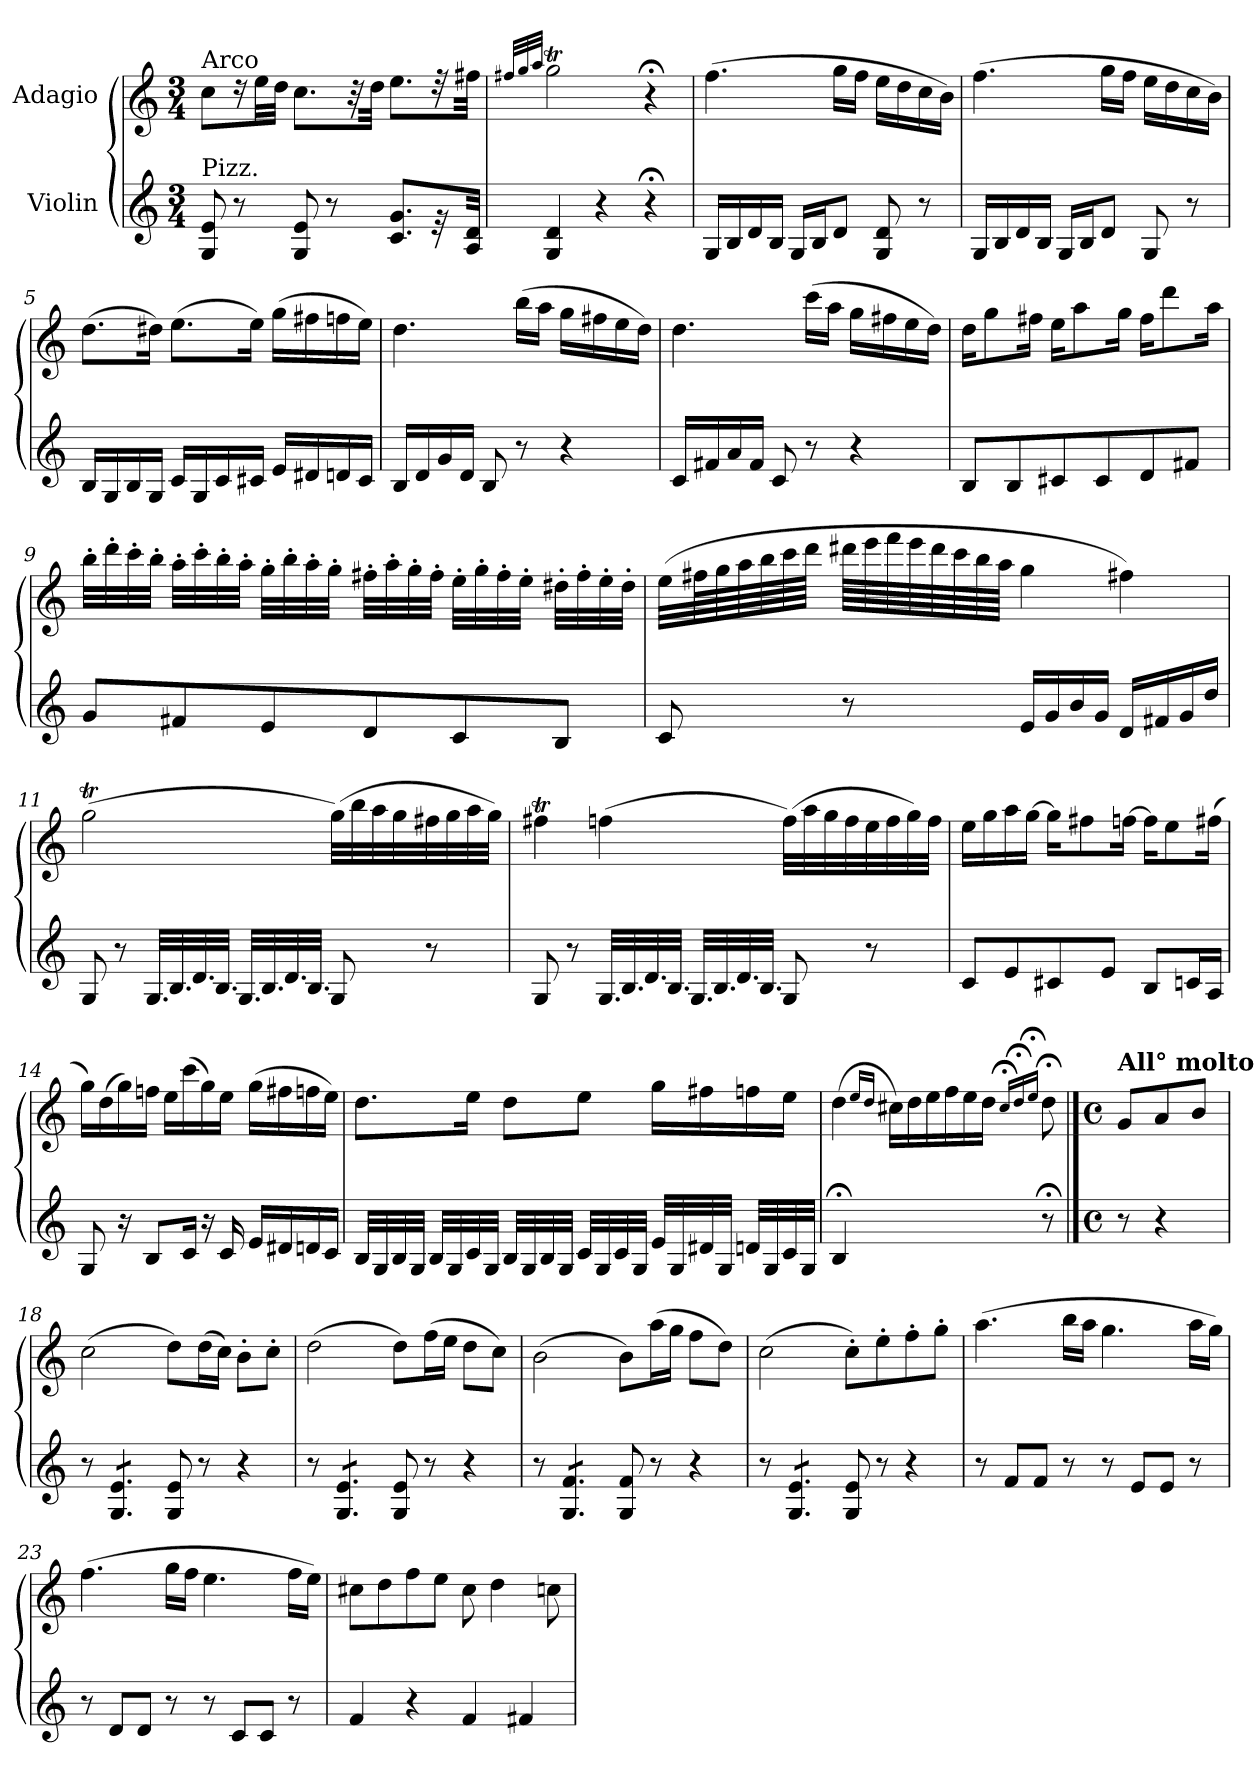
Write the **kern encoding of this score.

**kern	**kern
*part2	*part1
*staff2	*staff1
*I"Violin	*I"Adagio
*clefG2	*clefG2
*k[]	*k[]
*M3/4	*M3/4
*MM50	*MM50
=1	=1
!	!LO:TX:a:t=Arco
!LO:TX:a:t=Pizz.	!
8G/ 8e/	8cc\L
8r	16r
.	32ee\LL
.	32dd\JJJ
8G/ 8e/	8.cc\L
8r	.
.	32r
.	32dd\Jkk
8.c/ 8.g/L	8.ee\L
32r	32r
32A/ 32d/Jkk	32ff#X\Jkk
=2	=2
.	32qff#X/LLL
.	32qgg/
.	32qaa/JJJ
4G/ 4d/	2ggT\
4r	.
4r;<	4r;<
=3	=3
16G/LL	(>4.ff\
16B/	.
16d/	.
16B/JJ	.
16G/LL	.
16B/J	.
8d/J	16gg\LL
.	16ff\JJ
8G/ 8d/	16ee\LL
.	16dd\
8r	16cc\
.	16b\JJ)
=4	=4
16G/LL	(>4.ff\
16B/	.
16d/	.
16B/JJ	.
16G/LL	.
16B/J	.
8d/J	16gg\LL
.	16ff\JJ
8G/	16ee\LL
.	16dd\
8r	16cc\
.	16b\JJ)
=5	=5
16B/LL	(>8.dd\L
16G/	.
16B/	.
16G/JJ	16dd#X\Jk)
16c/LL	(>8.ee\L
16G/	.
16c/	.
16c#X/JJ	16ee\Jk)
16e/LL	(>16gg\LL
16d#X/	16ff#X\
16dn/	16ffn\
16c#/JJ	16ee\JJ)
!!LO:LB:g=z
=6	=6
16B/LL	4.dd\
16d/	.
16g/	.
16d/JJ	.
8B/	.
8r	(>16bb\LL
.	16aa\JJ
4r	16gg\LL
.	16ff#X\
.	16ee\
.	16dd\JJ)
=7	=7
16c/LL	4.dd\
16f#X/	.
16a/	.
16f#/JJ	.
8c/	.
8r	(>16ccc\LL
.	16aa\JJ
4r	16gg\LL
.	16ff#X\
.	16ee\
.	16dd\JJ)
=8	=8
8B/L	16dd\KL
.	8gg\
8B/	.
.	16ff#X\Jk
8c#X/	16ee\KL
.	8aa\
8c#/	.
.	16gg\Jk
8d/	16ff#\KL
.	8ddd\
8f#X/J	.
.	16aa\Jk
=9	=9
8g/L	32bb'\LLL
.	32ddd'\
.	32ccc'\
.	32bb'\JJJ
8f#X/	32aa'\LLL
.	32ccc'\
.	32bb'\
.	32aa'\JJJ
8e/	32gg'\LLL
.	32bb'\
.	32aa'\
.	32gg'\JJJ
8d/	32ff#X'\LLL
.	32aa'\
.	32gg'\
.	32ff#'\JJJ
8c/	32ee'\LLL
.	32gg'\
.	32ff#'\
.	32ee'\JJJ
8B/J	32dd#X'\LLL
.	32ff#'\
.	32ee'\
.	32dd#'\JJJ
!!LO:LB:g=z
=10	=10
8c/	(>32ee\LLL
.	64ff#X\L
.	64gg\
.	64aa\
.	64bb\
.	64ccc\
.	64ddd\JJJJ
8r	64ddd#X\LLLL
.	64eee\
.	64fff\
.	64eee\
.	64ddd#\
.	64ccc\
.	64bb\
.	64aa\JJJJ
16e/LL	4gg\
16g/	.
16b/	.
16g/JJ	.
16d/LL	4ff#X\)
16f#X/	.
16g/	.
16dd/JJ	.
=11	=11
8G/	(>2ggT\
8r	.
*Xtuplet	*
48.G/LL	.
48.B/	.
48.d/	.
48.B/JJ	.
48.G/LL	.
48.B/	.
48.d/	.
48.B/JJ	.
8G/	(>32gg\LLL)
.	32bb\
.	32aa\
.	32gg\
8r	32ff#X\
.	32gg\
.	32aa\
.	32gg\JJJ)
=12	=12
8G/	4ff#Xt\
8r	.
48.G/LL	(>4ffn\
48.B/	.
48.d/	.
48.B/JJ	.
48.G/LL	.
48.B/	.
48.d/	.
48.B/JJ	.
8G/	(>32ff\LLL)
.	32aa\
.	32gg\
.	32ff\
8r	32ee\
.	32ff\
.	32gg\)
.	32ff\JJJ
!!LO:LB:g=z
=13	=13
8c/L	16ee\LL
.	16gg\
8e/	16aa\
.	[16gg\JJ
8c#X/	16gg\KL]
.	8ff#X\
8e/J	.
.	[16ffn\Jk
8B/L	16ff\KL]
.	8ee\
16cn/L	.
16A/JJ	(>16ff#X\Jk
=14	=14
8G/	16gg\LL)
.	(>16dd\
16r	16gg\)
8B/L	16ffn\JJ
.	16ee\LL
16c/Jk	(>16ccc\
16r	16gg\)
16c/	16ee\JJ
16e/LL	(>16gg\LL
16d#X/	16ff#X\
16dn/	16ffn\
16c/JJ	16ee\JJ)
=15	=15
32B/LLL	8.dd\L
32G/	.
32B/	.
32G/JJJ	.
32B/LLL	.
32G/	.
32c/	16ee\Jk
32G/JJJ	.
32B/LLL	8dd\L
32G/	.
32B/	.
32G/JJJ	.
32c/LLL	8ee\J
32G/	.
32c/	.
32G/JJJ	.
32e/LLL	16gg\LL
32G/	.
32d#X/	16ff#X\
32G/JJJ	.
32dn/LLL	16ffn\
32G/	.
32c/	16ee\JJ
32G/JJJ	.
=16	=16
4B;/	(<4dd\
.	16qee/LL
.	16qdd/JJ
4ryy	16cc#X\LL)
.	16dd\
.	16ee\
.	16ff\
8ryy	16ee\
.	16dd\JJ
.	16qcc#;</LL
.	16qdd;</
.	16qee;</JJ
8r;<	8dd;<\
!!LO:LB:g=z
==17	==17
*M4/4	*M4/4
*met(c)	*met(c)
!	!LO:TX:a:B:t=All° molto
8r	8g/L
4r	8a/
.	8b/J
=18	=18
8r	(>2cc\
*tremolo	*
8G/ 8e/L	.
8G/ 8e/	.
8G/ 8e/J	.
*Xtremolo	*
8G/ 8e/	8dd\L)
8r	(>16dd\L
.	16cc\JJ)
4r	8b'\L
.	8cc'\J
=19	=19
8r	(>2dd\
*tremolo	*
8G/ 8e/L	.
8G/ 8e/	.
8G/ 8e/J	.
*Xtremolo	*
8G/ 8e/	8dd\L)
8r	(>16ff\L
.	16ee\JJ
4r	8dd\L
.	8cc\J)
=20	=20
8r	(>2b\
*tremolo	*
8G/ 8f/L	.
8G/ 8f/	.
8G/ 8f/J	.
*Xtremolo	*
8G/ 8f/	8b\L)
8r	(>16aa\L
.	16gg\JJ
4r	8ff\L
.	8dd\J)
=21	=21
8r	(>2cc\
*tremolo	*
8G/ 8e/L	.
8G/ 8e/	.
8G/ 8e/J	.
*Xtremolo	*
8G/ 8e/	8cc'\L)
8r	8ee'\
4r	8ff'\
.	8gg'\J
=22	=22
8r	(>4.aa\
8f/L	.
8f/J	.
8r	16bb\LL
.	16aa\JJ
8r	4.gg\
8e/L	.
8e/J	.
8r	16aa\LL
.	16gg\JJ)
!!LO:LB:g=z
=23	=23
8r	(>4.ff\
8d/L	.
8d/J	.
8r	16gg\LL
.	16ff\JJ
8r	4.ee\
8c/L	.
8c/J	.
8r	16ff\LL
.	16ee\JJ)
=24	=24
4f/	8cc#X\L
.	8dd\
4r	8ff\
.	8ee\J
4f/	8cc#\
.	4dd\
4f#X/	.
.	8ccn\
=	=
*-	*-
